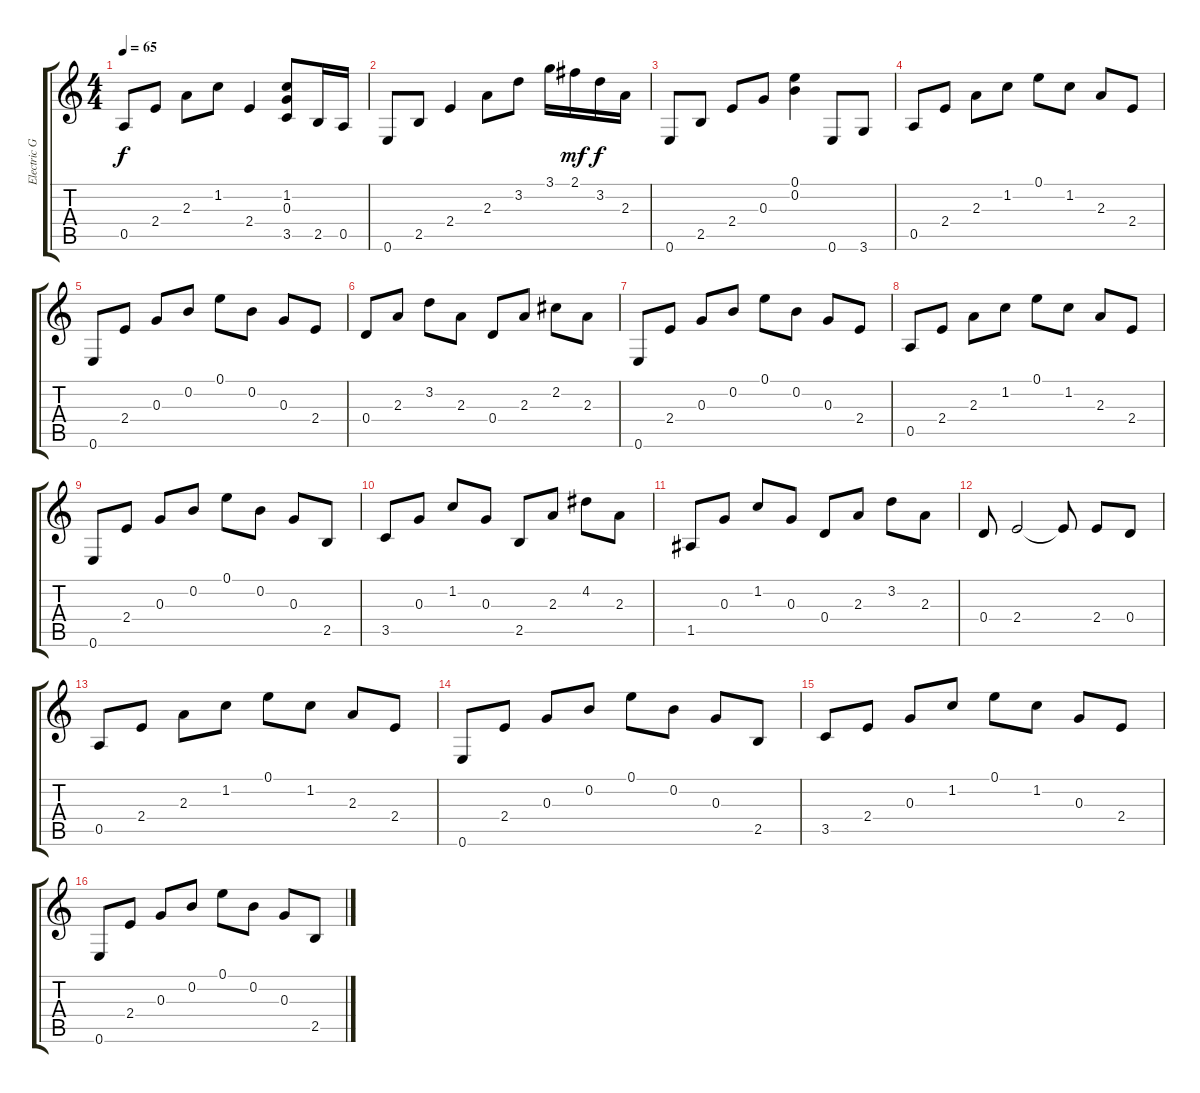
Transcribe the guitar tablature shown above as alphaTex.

\track ("Electric Guitar 2" "Electric G") {instrument electricguitarclean}
\staff {score tabs}
\tuning (E4 B3 G3 D3 A2 E2) {hide}
\ts (4 4)
\tempo 65
\clef g2
\ks c
0.5.8{dy f} 2.4.8 2.3.8 1.2.8 2.4.4 (1.2 0.3 3.5).8 2.5.16 0.5.16 |
0.6.8 2.5.8 2.4.4 2.3.8 3.2.8 3.1.16 2.1.16{dy mf} 3.2.16{dy f} 2.3.16 |
0.6.8 2.5.8 2.4.8 0.3.8 (0.1 0.2).4 0.6.8 3.6.8 |
0.5.8 2.4.8 2.3.8 1.2.8 0.1.8 1.2.8 2.3.8 2.4.8 |
0.6.8 2.4.8 0.3.8 0.2.8 0.1.8 0.2.8 0.3.8 2.4.8 |
0.4.8 2.3.8 3.2.8 2.3.8 0.4.8 2.3.8 2.2.8 2.3.8 |
0.6.8 2.4.8 0.3.8 0.2.8 0.1.8 0.2.8 0.3.8 2.4.8 |
0.5.8 2.4.8 2.3.8 1.2.8 0.1.8 1.2.8 2.3.8 2.4.8 |
0.6.8 2.4.8 0.3.8 0.2.8 0.1.8 0.2.8 0.3.8 2.5.8 |
3.5.8 0.3.8 1.2.8 0.3.8 2.5.8 2.3.8 4.2.8 2.3.8 |
1.5.8 0.3.8 1.2.8 0.3.8 0.4.8 2.3.8 3.2.8 2.3.8 |
0.4.8 2.4.2 2.4{t}.8 2.4.8 0.4.8 |
0.5.8 2.4.8 2.3.8 1.2.8 0.1.8 1.2.8 2.3.8 2.4.8 |
0.6.8 2.4.8 0.3.8 0.2.8 0.1.8 0.2.8 0.3.8 2.5.8 |
3.5.8 2.4.8 0.3.8 1.2.8 0.1.8 1.2.8 0.3.8 2.4.8 |
0.6.8 2.4.8 0.3.8 0.2.8 0.1.8 0.2.8 0.3.8 2.5.8
